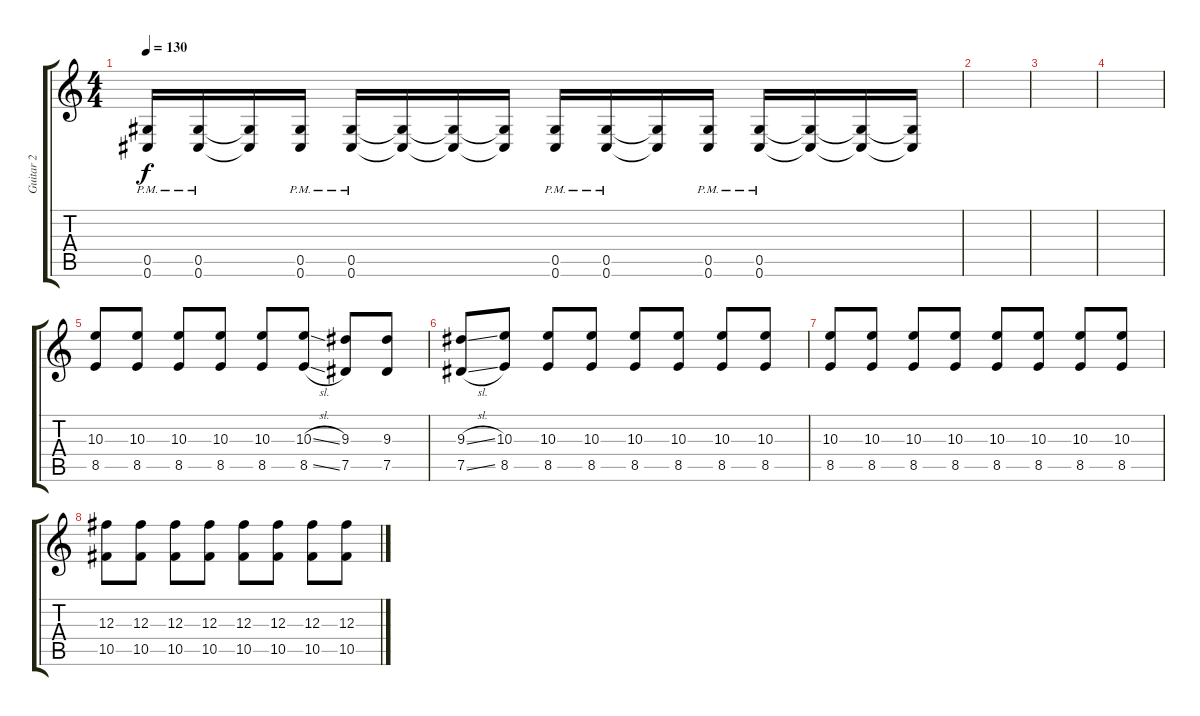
\track ("Guitar 2" "Guitar 2") {instrument distortionguitar}
\staff {score tabs}
\tuning (Eb4 Bb3 Gb3 Db3 Ab2 Db2) {hide}
\ts (4 4)
\tempo 130
\clef g2
\ks c
(0.5{pm} 0.6{pm}).16{dy f} (0.5{pm} 0.6{pm}).16 (0.5{t} 0.6{t}).16 (0.5{pm} 0.6{pm}).16 (0.5{pm} 0.6{pm}).16 (0.5{t} 0.6{t}).16 (0.5{t} 0.6{t}).16 (0.5{t} 0.6{t}).16 (0.5{pm} 0.6{pm}).16 (0.5{pm} 0.6{pm}).16 (0.5{t} 0.6{t}).16 (0.5{pm} 0.6{pm}).16 (0.5{pm} 0.6{pm}).16 (0.5{t} 0.6{t}).16 (0.5{t} 0.6{t}).16 (0.5{t} 0.6{t}).16 |
|
|
|
(10.3 8.5).8 (10.3 8.5).8 (10.3 8.5).8 (10.3 8.5).8 (10.3 8.5).8 (10.3{sl} 8.5{sl}).8 (9.3 7.5).8 (9.3 7.5).8 |
(9.3{sl} 7.5{sl}).8 (10.3 8.5).8 (10.3 8.5).8 (10.3 8.5).8 (10.3 8.5).8 (10.3 8.5).8 (10.3 8.5).8 (10.3 8.5).8 |
(10.3 8.5).8 (10.3 8.5).8 (10.3 8.5).8 (10.3 8.5).8 (10.3 8.5).8 (10.3 8.5).8 (10.3 8.5).8 (10.3 8.5).8 |
(12.3 10.5).8 (12.3 10.5).8 (12.3 10.5).8 (12.3 10.5).8 (12.3 10.5).8 (12.3 10.5).8 (12.3 10.5).8 (12.3 10.5).8
